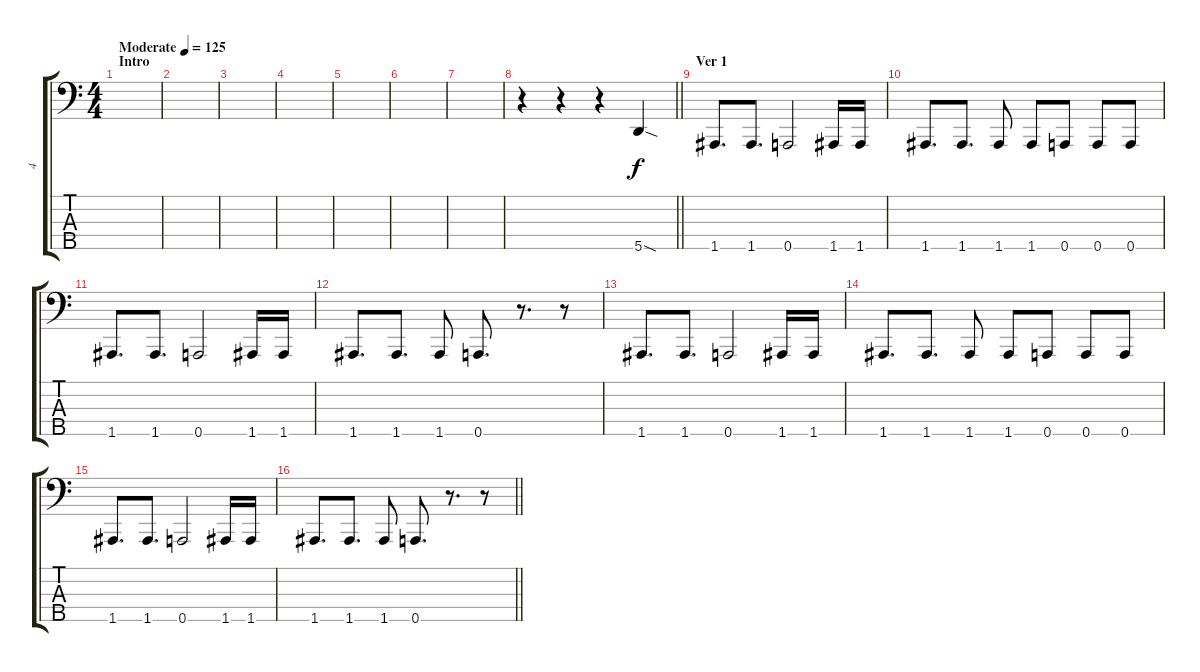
\track ("4" "4") {instrument electricbasspick}
\staff {score tabs}
\tuning (G2 D2 A1 E1 A0) {hide}
\ts (4 4)
\section ("" "Intro")
\tempo (125 "Moderate")
\clef f4
\ks c
|
|
|
|
|
|
|
\barLineRight lightlight
r.4 r.4 r.4 5.5{sod}.4 |
\section ("" "Ver 1")
1.5.8{d} 1.5.8{d} 0.5.2 1.5.16 1.5.16 |
1.5.8{d} 1.5.8{d} 1.5.8 1.5.8 0.5.8 0.5.8 0.5.8 |
1.5.8{d} 1.5.8{d} 0.5.2 1.5.16 1.5.16 |
1.5.8{d} 1.5.8{d} 1.5.8 0.5.8{d} r.8{d} r.8 |
1.5.8{d} 1.5.8{d} 0.5.2 1.5.16 1.5.16 |
1.5.8{d} 1.5.8{d} 1.5.8 1.5.8 0.5.8 0.5.8 0.5.8 |
1.5.8{d} 1.5.8{d} 0.5.2 1.5.16 1.5.16 |
\barLineRight lightlight
1.5.8{d} 1.5.8{d} 1.5.8 0.5.8{d} r.8{d} r.8
